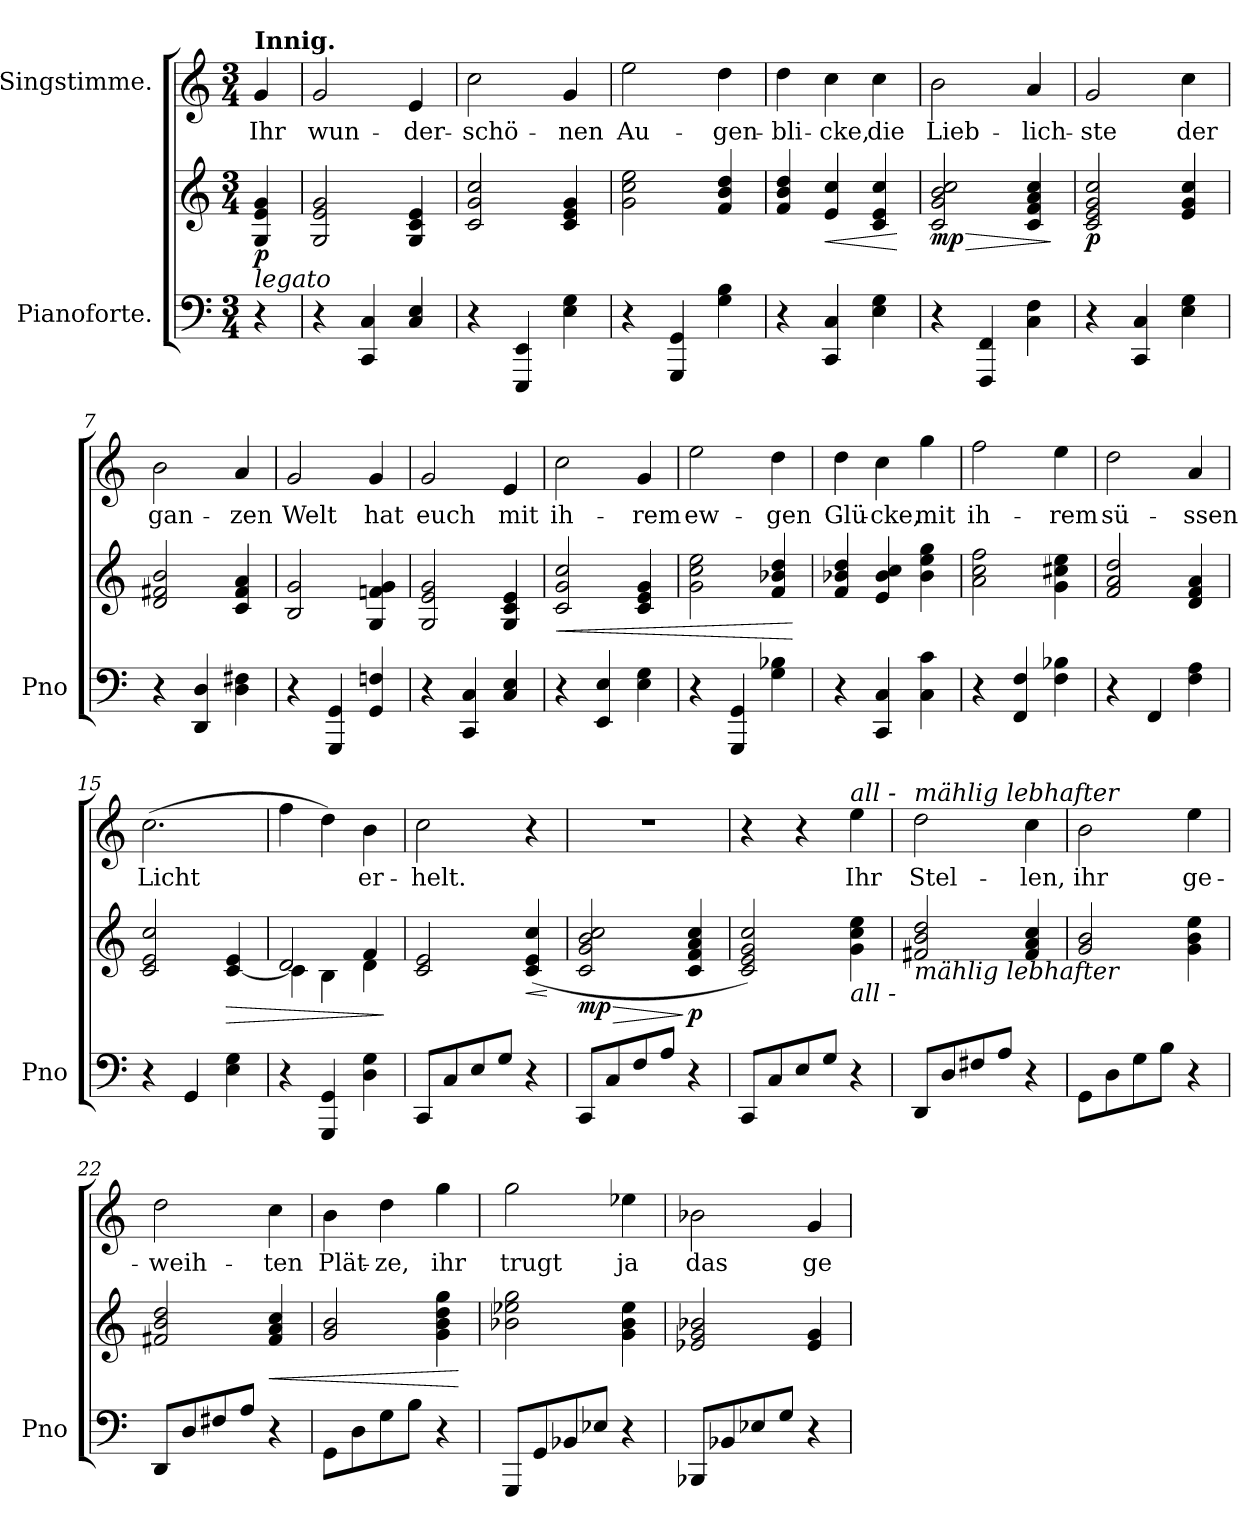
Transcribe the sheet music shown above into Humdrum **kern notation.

**kern	**kern	**dynam	**kern	**text
*part2	*part2	*part2	*part1	*part1
*staff3	*staff2	*staff2/3	*staff1	*staff1
*I"Pianoforte.	*	*	*I"Singstimme.	*
*I'Pno	*	*	*	*
*clefF4	*clefG2	*	*clefG2	*
*k[]	*k[]	*	*k[]	*
*M3/4	*M3/4	*	*M3/4	*
=	=	=	=	=
!	!	!	!LO:TX:a:B:t=Innig.	!
!	!LO:TX:b:i:t=legato	!	!	!
!	!	!LO:DY:b	!	!LO:LY:b
4r	4G/ 4e/ 4g/	p	4g/	Ihr
=1	=1	=1	=1	=1
!	!	!	!	!LO:LY:b
4r	2G/ 2e/ 2g/	.	2g/	wun-
4CC/ 4C/	.	.	.	.
!	!	!	!	!LO:LY:b
4C/ 4E/	4G/ 4c/ 4e/	.	4e/	-der-
=2	=2	=2	=2	=2
!	!	!	!	!LO:LY:b
4r	2c/ 2g/ 2cc/	.	2cc\	-schö-
4EEE/ 4EE/	.	.	.	.
!	!	!	!	!LO:LY:b
4E\ 4G\	4c/ 4e/ 4g/	.	4g/	-nen
=3	=3	=3	=3	=3
!	!	!	!	!LO:LY:b
4r	2g\ 2cc\ 2ee\	.	2ee\	Au-
4GGG/ 4GG/	.	.	.	.
!	!	!	!	!LO:LY:b
4G\ 4B\	4f/ 4b/ 4dd/	.	4dd\	-gen-
=4	=4	=4	=4	=4
!	!	!	!	!LO:LY:b
4r	4f/ 4b/ 4dd/	.	4dd\	-bli-
!	!	!LO:HP:b	!	!LO:LY:b
4CC/ 4C/	4e/ 4cc/	<	4cc\	-cke,
!	!	!	!	!LO:LY:b
4E\ 4G\	4c/ 4e/ 4cc/	.	4cc\	die
.	.	[	.	.
=5	=5	=5	=5	=5
!	!	!LO:HP:b	!	!LO:LY:b
!	!	!LO:DY:n=1:b	!	!
4r	2c/ 2g/ 2b/ 2cc/	> mp	2b\	Lieb-
4FFF/ 4FF/	.	.	.	.
!	!	!	!	!LO:LY:b
4C\ 4F\	4c/ 4f/ 4a/ 4cc/	.	4a/	-lich-
.	.	]	.	.
=6	=6	=6	=6	=6
!	!	!LO:DY:b	!	!LO:LY:b
4r	2c/ 2e/ 2g/ 2cc/	p	2g/	-ste
4CC/ 4C/	.	.	.	.
!	!	!	!	!LO:LY:b
4E\ 4G\	4e/ 4g/ 4cc/	.	4cc\	der
!!LO:LB:g=z
=7	=7	=7	=7	=7
!	!	!	!	!LO:LY:b
4r	2d/ 2f#X/ 2b/	.	2b\	gan-
4DD/ 4D/	.	.	.	.
!	!	!	!	!LO:LY:b
4D\ 4F#X\	4c/ 4f#/ 4a/	.	4a/	-zen
=8	=8	=8	=8	=8
!	!	!	!	!LO:LY:b
4r	2B/ 2g/	.	2g/	Welt
4GGG/ 4GG/	.	.	.	.
!	!	!	!	!LO:LY:b
4GG/ 4Fn/	4G/ 4fn/ 4g/	.	4g/	hat
=9	=9	=9	=9	=9
!	!	!	!	!LO:LY:b
4r	2G/ 2e/ 2g/	.	2g/	euch
4CC/ 4C/	.	.	.	.
!	!	!	!	!LO:LY:b
4C/ 4E/	4G/ 4c/ 4e/	.	4e/	mit
=10	=10	=10	=10	=10
!	!	!LO:HP:b	!	!LO:LY:b
4r	2c/ 2g/ 2cc/	<	2cc\	ih-
4EE/ 4E/	.	.	.	.
!	!	!	!	!LO:LY:b
4E\ 4G\	4c/ 4e/ 4g/	.	4g/	-rem
=11	=11	=11	=11	=11
!	!	!	!	!LO:LY:b
4r	2g\ 2cc\ 2ee\	.	2ee\	ew-
4GGG/ 4GG/	.	.	.	.
!	!	!	!	!LO:LY:b
4G\ 4B-X\	4f/ 4b-X/ 4dd/	.	4dd\	-gen
.	.	[	.	.
=12	=12	=12	=12	=12
!	!	!	!	!LO:LY:b
4r	4f/ 4b-X/ 4dd/	.	4dd\	Glü-
!	!	!	!	!LO:LY:b
4CC/ 4C/	4e/ 4b-/ 4cc/	.	4cc\	-cke,
!	!	!	!	!LO:LY:b
4C\ 4c\	4b-\ 4ee\ 4gg\	.	4gg\	mit
=13	=13	=13	=13	=13
!	!	!	!	!LO:LY:b
4r	2a\ 2cc\ 2ff\	.	2ff\	ih-
4FF/ 4F/	.	.	.	.
!	!	!	!	!LO:LY:b
4F\ 4B-X\	4g\ 4cc#X\ 4ee\	.	4ee\	-rem
=14	=14	=14	=14	=14
!	!	!	!	!LO:LY:b
4r	2f/ 2a/ 2dd/	.	2dd\	sü-
4FF/	.	.	.	.
!	!	!	!	!LO:LY:b
4F\ 4A\	4d/ 4f/ 4a/	.	4a/	-ssen
!!LO:LB:g=z
=15	=15	=15	=15	=15
!	!	!	!	!LO:LY:b
4r	2c/ 2e/ 2cc/	.	(>2.cc\	Licht
4GG/	.	.	.	.
!	!	!LO:HP:b	!	!
4E\ 4G\	[4c/ 4e/	>	.	.
=16	=16	=16	=16	=16
*	*^	*	*	*
4r	2d/	4c\]	.	4ff\	.
4GGG/ 4GG/	.	4B\	.	4dd\)	.
!	!	!	!	!	!LO:LY:b
4D\ 4G\	4f/	4d\	.	4b\	er-
*	*v	*v	*	*	*
.	.	]	.	.
=17	=17	=17	=17	=17
!	!	!	!	!LO:LY:b
8CC/L	2c/ 2e/	.	2cc\	-helt.
8C/	.	.	.	.
8E/	.	.	.	.
8G/J	.	.	.	.
!	!	!LO:HP:b	!	!
4r	(>4c/ 4e/ 4cc/	<	4r	.
.	.	[	.	.
=18	=18	=18	=18	=18
!	!	!LO:HP:b	!	!
!	!	!LO:DY:n=1:b	!	!
8CC/L	2c/ 2g/ 2b/ 2cc/	> mp	2.r	.
8C/	.	.	.	.
8F/	.	.	.	.
8A/J	.	.	.	.
!	!	!LO:DY:n=2:b	!	!
4r	4c/ 4f/ 4a/ 4cc/	] p	.	.
=19	=19	=19	=19	=19
8CC/L	2c/ 2e/ 2g/ 2cc/)	.	4r	.
8C/	.	.	.	.
8E/	.	.	4r	.
8G/J	.	.	.	.
!	!	!	!LO:TX:a:i:t=all -	!
!	!LO:TX:b:i:t=all -	!	!	!
!	!	!	!	!LO:LY:b
4r	4g\ 4cc\ 4ee\	.	4ee\	Ihr
=20	=20	=20	=20	=20
!	!	!	!LO:TX:a:i:t=mählig lebhafter	!
!	!LO:TX:b:i:t=mählig lebhafter	!	!	!
!	!	!	!	!LO:LY:b
8DD/L	2f#X/ 2b/ 2dd/	.	2dd\	Stel-
8D/	.	.	.	.
8F#X/	.	.	.	.
8A/J	.	.	.	.
!	!	!	!	!LO:LY:b
4r	4f#/ 4a/ 4cc/	.	4cc\	-len,
=21	=21	=21	=21	=21
!	!	!	!	!LO:LY:b
8GG\L	2g/ 2b/	.	2b\	ihr
8D\	.	.	.	.
8G\	.	.	.	.
8B\J	.	.	.	.
!	!	!	!	!LO:LY:b
4r	4g\ 4b\ 4ee\	.	4ee\	ge-
!!LO:LB:g=z
=22	=22	=22	=22	=22
!	!	!	!	!LO:LY:b
8DD/L	2f#X/ 2b/ 2dd/	.	2dd\	-weih-
8D/	.	.	.	.
8F#X/	.	.	.	.
8A/J	.	.	.	.
!	!	!LO:HP:b	!	!LO:LY:b
4r	4f#/ 4a/ 4cc/	<	4cc\	-ten
=23	=23	=23	=23	=23
!	!	!	!	!LO:LY:b
8GG\L	2g/ 2b/	.	4b\	Plät-
8D\	.	.	.	.
!	!	!	!	!LO:LY:b
8G\	.	.	4dd\	-ze,
8B\J	.	.	.	.
!	!	!	!	!LO:LY:b
4r	4g\ 4b\ 4dd\ 4gg\	.	4gg\	ihr
.	.	[	.	.
=24	=24	=24	=24	=24
!	!	!	!	!LO:LY:b
8GGG/L	2b-X\ 2ee-X\ 2gg\	.	2gg\	trugt
8GG/	.	.	.	.
8BB-X/	.	.	.	.
8E-X/J	.	.	.	.
!	!	!	!	!LO:LY:b
4r	4g\ 4b-\ 4ee-\	.	4ee-X\	ja
=25	=25	=25	=25	=25
!	!	!	!	!LO:LY:b
8BBB-X/L	2e-X/ 2g/ 2b-X/	.	2b-X\	das
8BB-X/	.	.	.	.
8E-X/	.	.	.	.
8G/J	.	.	.	.
!	!	!	!	!LO:LY:b
4r	4e-/ 4g/	.	4g/	ge-
=	=	=	=	=
*-	*-	*-	*-	*-
